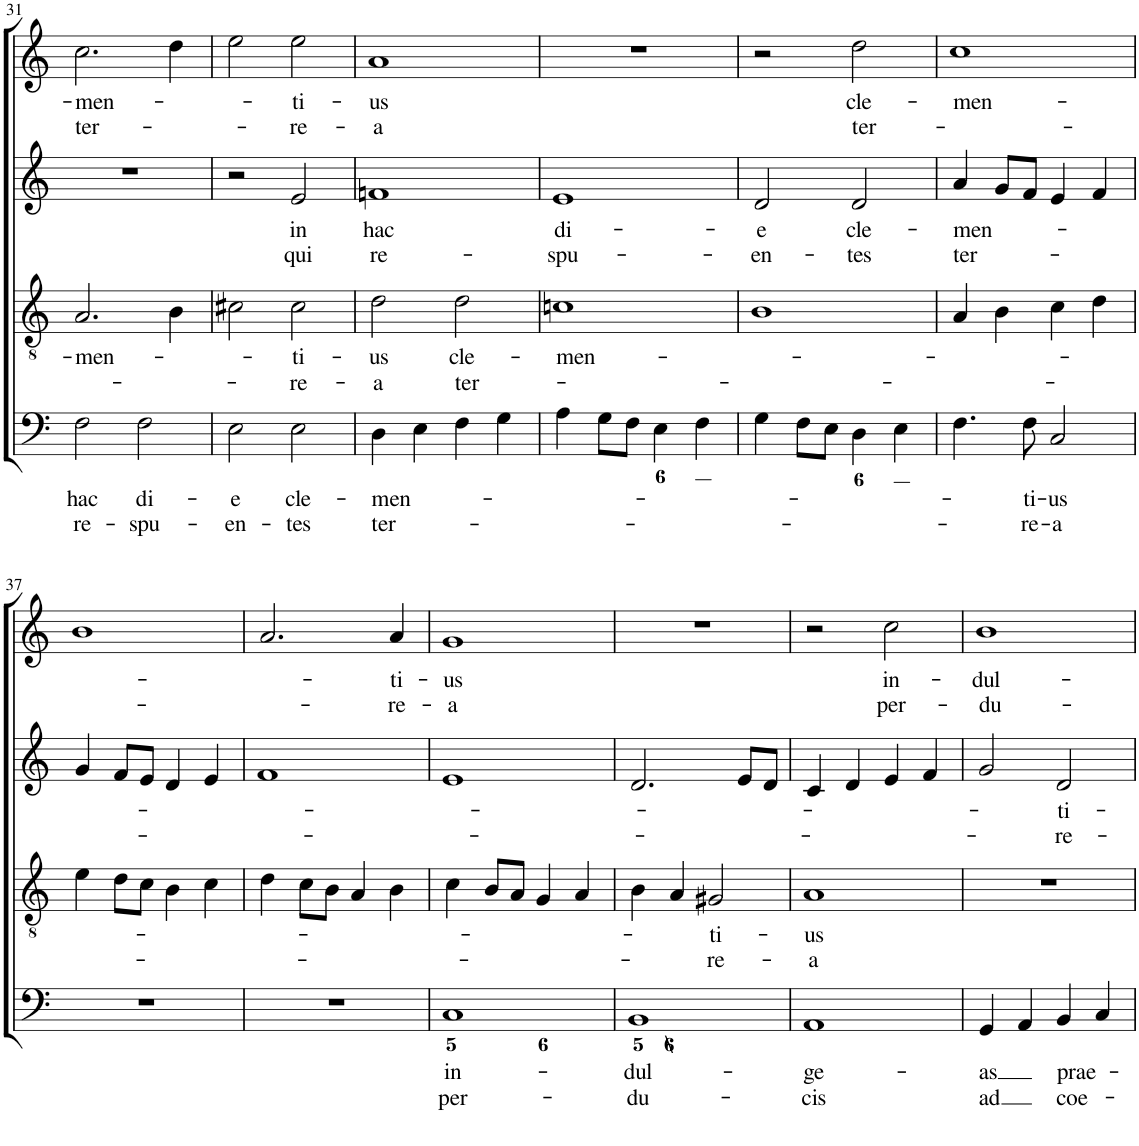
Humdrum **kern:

**kern	**text	**text	**kern	**text	**text	**kern	**text	**text	**kern	**text	**text
*part4	*part4	*part4	*part3	*part3	*part3	*part2	*part2	*part2	*part1	*part1	*part1
*staff4	*staff4	*staff4	*staff3	*staff3	*staff3	*staff2	*staff2	*staff2	*staff1	*staff1	*staff1
*I"Bass	*	*	*I"Tenor	*	*	*I"Alto	*	*	*I"Soprano	*	*
!!LO:PB:g=z
*clefF4	*	*	*clefGv2	*	*	*clefG2	*	*	*clefG2	*	*
*k[]	*	*	*k[]	*	*	*k[]	*	*	*k[]	*	*
*M2/2	*	*	*M2/2	*	*	*M2/2	*	*	*M2/2	*	*
*met(c|)	*	*	*met(c|)	*	*	*met(c|)	*	*	*met(c|)	*	*
=31	=31	=31	=31	=31	=31	=31	=31	=31	=31	=31	=31
!	!LO:LY:b	!LO:LY:b	!	!LO:LY:b	!	!	!	!	!	!LO:LY:b	!LO:LY:b
2F\	hac	re-	2.A/	-men-	.	1r	.	.	2.cc\	-men-	ter-
!	!LO:LY:b	!LO:LY:b	!	!	!	!	!	!	!	!	!
2F\	di-	-spu-	.	.	.	.	.	.	.	.	.
.	.	.	4B\	.	.	.	.	.	4dd\	.	.
=32	=32	=32	=32	=32	=32	=32	=32	=32	=32	=32	=32
!	!LO:LY:b	!LO:LY:b	!	!	!	!	!	!	!	!	!
2E\	-e	-en-	2c#X\	.	.	2r	.	.	2ee\	.	.
!	!LO:LY:b	!LO:LY:b	!	!LO:LY:b	!LO:LY:b	!	!LO:LY:b	!LO:LY:b	!	!LO:LY:b	!LO:LY:b
2E\	cle-	-tes	2c#\	-ti-	-re-	2e/	in	qui	2ee\	-ti-	-re-
=33	=33	=33	=33	=33	=33	=33	=33	=33	=33	=33	=33
!	!LO:LY:b	!LO:LY:b	!	!LO:LY:b	!LO:LY:b	!	!LO:LY:b	!LO:LY:b	!	!LO:LY:b	!LO:LY:b
4D\	-men-	ter-	2d\	-us	-a	1fn	hac	re-	1a	-us	-a
4E\	.	.	.	.	.	.	.	.	.	.	.
!	!	!	!	!LO:LY:b	!LO:LY:b	!	!	!	!	!	!
4F\	.	.	2d\	cle-	ter-	.	.	.	.	.	.
4G\	.	.	.	.	.	.	.	.	.	.	.
=34	=34	=34	=34	=34	=34	=34	=34	=34	=34	=34	=34
!	!	!	!	!LO:LY:b	!	!	!LO:LY:b	!LO:LY:b	!	!	!
4A\	.	.	1cn	-men-	.	1e	di-	-spu-	1r	.	.
8G\L	.	.	.	.	.	.	.	.	.	.	.
8F\J	.	.	.	.	.	.	.	.	.	.	.
4E\	.	.	.	.	.	.	.	.	.	.	.
4F\	.	.	.	.	.	.	.	.	.	.	.
=35	=35	=35	=35	=35	=35	=35	=35	=35	=35	=35	=35
!	!	!	!	!	!	!	!LO:LY:b	!LO:LY:b	!	!	!
4G\	.	.	1B	.	.	2d/	-e	-en-	2r	.	.
8F\L	.	.	.	.	.	.	.	.	.	.	.
8E\J	.	.	.	.	.	.	.	.	.	.	.
!	!	!	!	!	!	!	!LO:LY:b	!LO:LY:b	!	!LO:LY:b	!LO:LY:b
4D\	.	.	.	.	.	2d/	cle-	-tes	2dd\	cle-	ter-
4E\	.	.	.	.	.	.	.	.	.	.	.
=36	=36	=36	=36	=36	=36	=36	=36	=36	=36	=36	=36
!	!	!	!	!	!	!	!LO:LY:b	!LO:LY:b	!	!LO:LY:b	!
4.F\	.	.	4A/	.	.	4a/	-men-	ter-	1cc	-men-	.
.	.	.	4B\	.	.	8g/L	.	.	.	.	.
!	!LO:LY:b	!LO:LY:b	!	!	!	!	!	!	!	!	!
8F\	-ti-	-re-	.	.	.	8f/J	.	.	.	.	.
!	!LO:LY:b	!LO:LY:b	!	!	!	!	!	!	!	!	!
2C/	-us	-a	4c\	.	.	4e/	.	.	.	.	.
.	.	.	4d\	.	.	4f/	.	.	.	.	.
!!LO:LB:g=z
=37	=37	=37	=37	=37	=37	=37	=37	=37	=37	=37	=37
1r	.	.	4e\	.	.	4g/	.	.	1b	.	.
.	.	.	8d\L	.	.	8f/L	.	.	.	.	.
.	.	.	8c\J	.	.	8e/J	.	.	.	.	.
.	.	.	4B\	.	.	4d/	.	.	.	.	.
.	.	.	4c\	.	.	4e/	.	.	.	.	.
=38	=38	=38	=38	=38	=38	=38	=38	=38	=38	=38	=38
1r	.	.	4d\	.	.	1f	.	.	2.a/	.	.
.	.	.	8c\L	.	.	.	.	.	.	.	.
.	.	.	8B\J	.	.	.	.	.	.	.	.
.	.	.	4A/	.	.	.	.	.	.	.	.
!	!	!	!	!	!	!	!	!	!	!LO:LY:b	!LO:LY:b
.	.	.	4B\	.	.	.	.	.	4a/	-ti-	-re-
=39	=39	=39	=39	=39	=39	=39	=39	=39	=39	=39	=39
!	!LO:LY:b	!LO:LY:b	!	!	!	!	!	!	!	!LO:LY:b	!LO:LY:b
1C	in-	per-	4c\	.	.	1e	.	.	1g	-us	-a
.	.	.	8B/L	.	.	.	.	.	.	.	.
.	.	.	8A/J	.	.	.	.	.	.	.	.
.	.	.	4G/	.	.	.	.	.	.	.	.
.	.	.	4A/	.	.	.	.	.	.	.	.
=40	=40	=40	=40	=40	=40	=40	=40	=40	=40	=40	=40
!	!LO:LY:b	!LO:LY:b	!	!	!	!	!	!	!	!	!
1BB	-dul-	-du-	4B\	.	.	2.d/	.	.	1r	.	.
.	.	.	4A/	.	.	.	.	.	.	.	.
!	!	!	!	!LO:LY:b	!LO:LY:b	!	!	!	!	!	!
.	.	.	2G#X/	-ti-	-re-	.	.	.	.	.	.
.	.	.	.	.	.	8e/L	.	.	.	.	.
.	.	.	.	.	.	8d/J	.	.	.	.	.
=41	=41	=41	=41	=41	=41	=41	=41	=41	=41	=41	=41
!	!LO:LY:b	!LO:LY:b	!	!LO:LY:b	!LO:LY:b	!	!	!	!	!	!
1AA	-ge-	-cis	1A	-us	-a	4c/	.	.	2r	.	.
.	.	.	.	.	.	4d/	.	.	.	.	.
!	!	!	!	!	!	!	!	!	!	!LO:LY:b	!LO:LY:b
.	.	.	.	.	.	4e/	.	.	2cc\	in-	per-
.	.	.	.	.	.	4f/	.	.	.	.	.
=42	=42	=42	=42	=42	=42	=42	=42	=42	=42	=42	=42
!	!LO:LY:b	!LO:LY:b	!	!	!	!	!	!	!	!LO:LY:b	!LO:LY:b
4GG/	-as	ad	1r	.	.	2g/	.	.	1b	-dul-	-du-
4AA/	.	.	.	.	.	.	.	.	.	.	.
!	!LO:LY:b	!LO:LY:b	!	!	!	!	!LO:LY:b	!LO:LY:b	!	!	!
4BB/	prae-	coe-	.	.	.	2d/	-ti-	-re-	.	.	.
4C/	.	.	.	.	.	.	.	.	.	.	.
=	=	=	=	=	=	=	=	=	=	=	=
*-	*-	*-	*-	*-	*-	*-	*-	*-	*-	*-	*-
